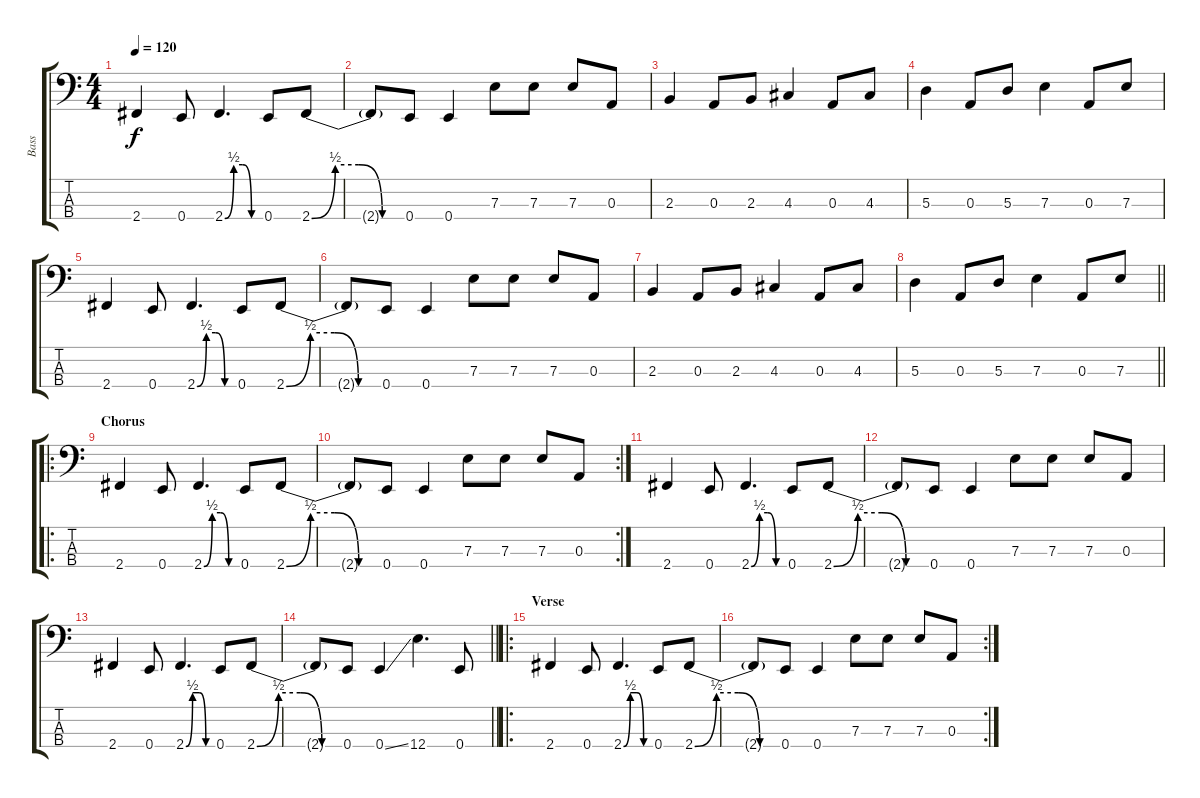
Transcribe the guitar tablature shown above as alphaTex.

\track ("Bass" "Bass") {instrument electricbasspick}
\staff {score tabs}
\tuning (G2 D2 A1 E1) {hide}
\ts (4 4)
\tempo 120
\clef f4
\ks c
2.4.4{dy f} 0.4.8 2.4{be (custom 0 0 15 2 30 2 45 0 60 0)}.4{d} 0.4.8 2.4{be (custom 0 0 15 2 30 2 45 0 60 0)}.8 |
2.4{t}.8 0.4.8 0.4.4 7.3.8 7.3.8 7.3.8 0.3.8 |
2.3.4 0.3.8 2.3.8 4.3.4 0.3.8 4.3.8 |
5.3.4 0.3.8 5.3.8 7.3.4 0.3.8 7.3.8 |
2.4.4 0.4.8 2.4{be (custom 0 0 15 2 30 2 45 0 60 0)}.4{d} 0.4.8 2.4{be (custom 0 0 15 2 30 2 45 0 60 0)}.8 |
2.4{t}.8 0.4.8 0.4.4 7.3.8 7.3.8 7.3.8 0.3.8 |
2.3.4 0.3.8 2.3.8 4.3.4 0.3.8 4.3.8 |
\barLineRight lightlight
5.3.4 0.3.8 5.3.8 7.3.4 0.3.8 7.3.8 |
\ro
\section ("" "Chorus")
2.4.4 0.4.8 2.4{be (custom 0 0 15 2 30 2 45 0 60 0)}.4{d} 0.4.8 2.4{be (custom 0 0 15 2 30 2 45 0 60 0)}.8 |
\rc 2
2.4{t}.8 0.4.8 0.4.4 7.3.8 7.3.8 7.3.8 0.3.8 |
2.4.4 0.4.8 2.4{be (custom 0 0 15 2 30 2 45 0 60 0)}.4{d} 0.4.8 2.4{be (custom 0 0 15 2 30 2 45 0 60 0)}.8 |
2.4{t}.8 0.4.8 0.4.4 7.3.8 7.3.8 7.3.8 0.3.8 |
2.4.4 0.4.8 2.4{be (custom 0 0 15 2 30 2 45 0 60 0)}.4{d} 0.4.8 2.4{be (custom 0 0 15 2 30 2 45 0 60 0)}.8 |
\barLineRight lightlight
2.4{t}.8 0.4.8 0.4{ss}.4 12.4.4{d} 0.4.8 |
\ro
\section ("" "Verse")
2.4.4 0.4.8 2.4{be (custom 0 0 15 2 30 2 45 0 60 0)}.4{d} 0.4.8 2.4{be (custom 0 0 15 2 30 2 45 0 60 0)}.8 |
\rc 2
2.4{t}.8 0.4.8 0.4.4 7.3.8 7.3.8 7.3.8 0.3.8
